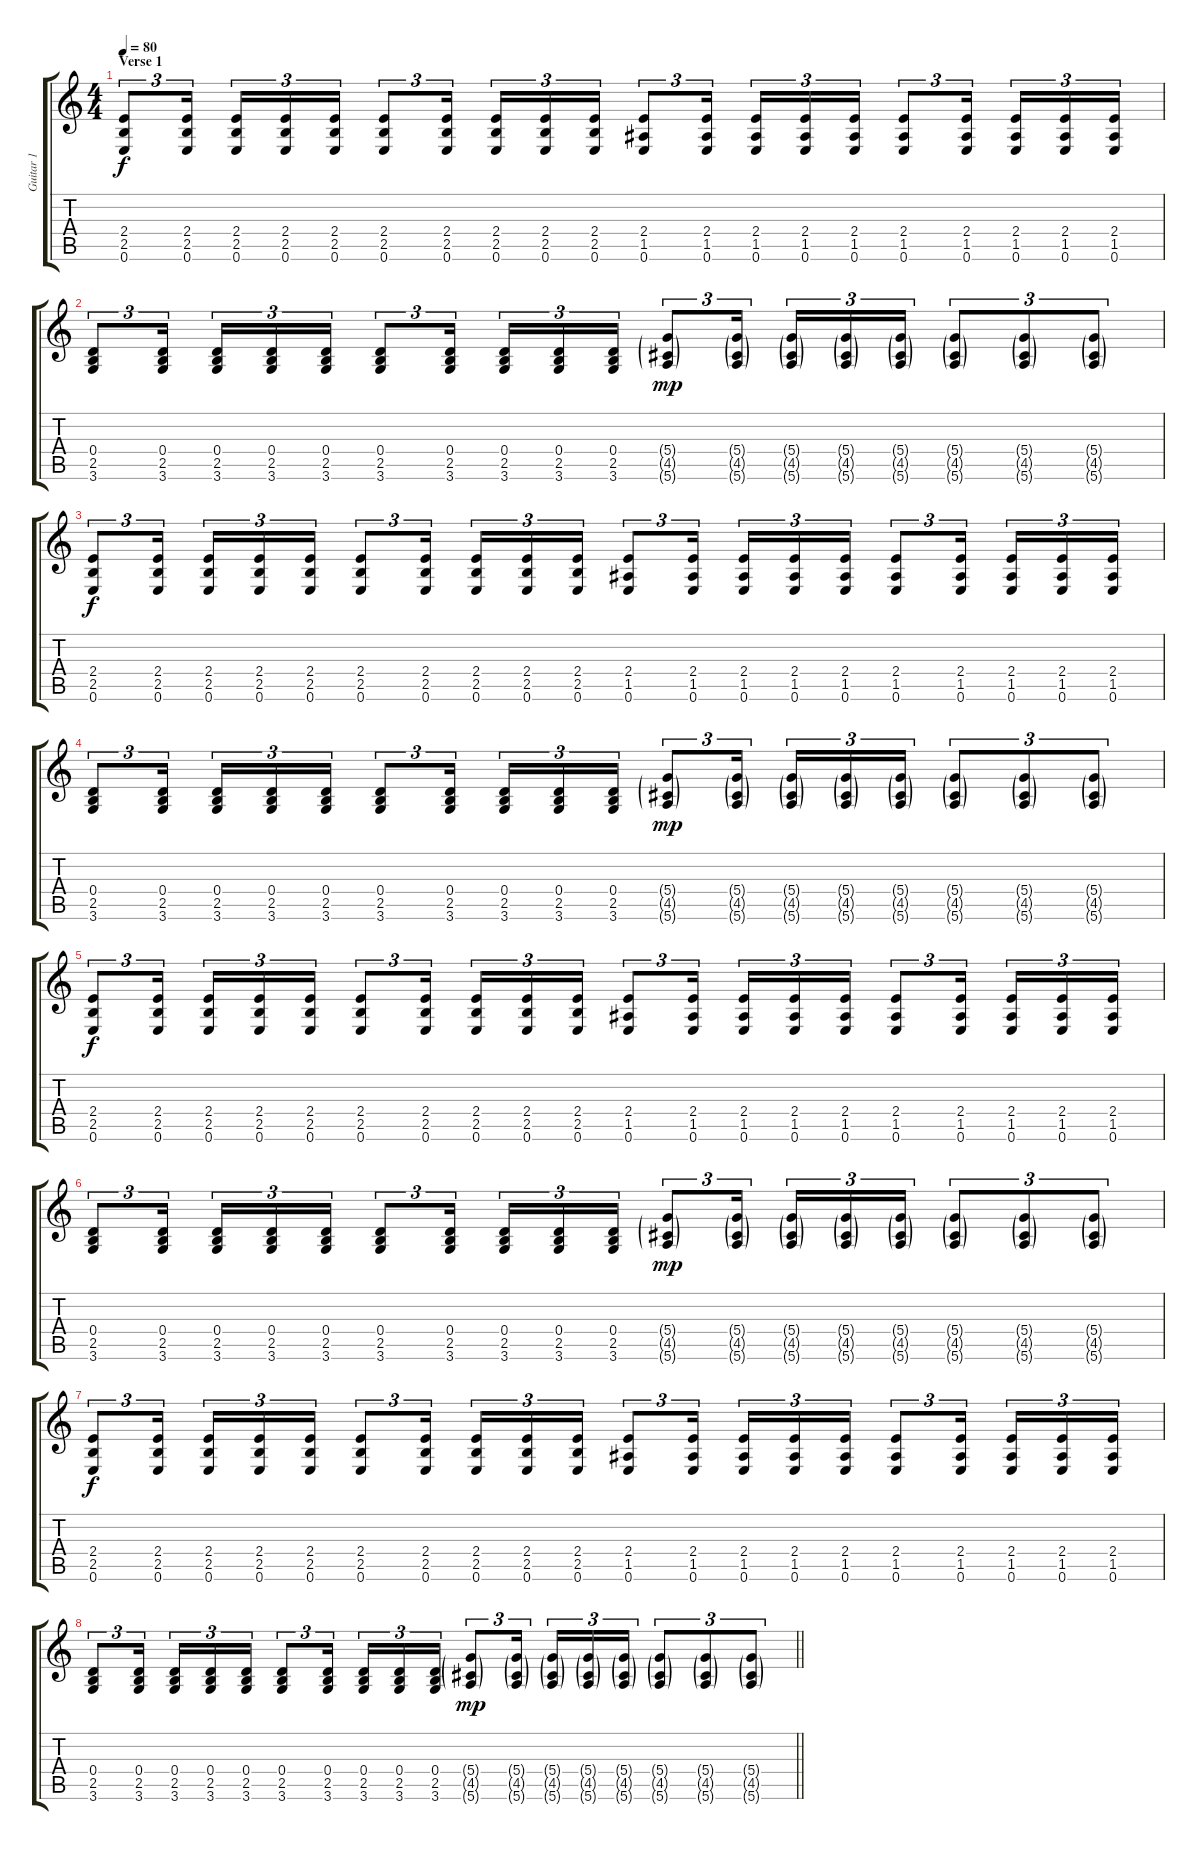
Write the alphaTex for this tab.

\track ("Guitar 1" "Guitar 1") {instrument distortionguitar}
\staff {score tabs}
\tuning (E4 B3 G3 D3 A2 E2) {hide}
\ts (4 4)
\section ("" "Verse 1")
\tempo 80
\clef g2
\ks c
(2.4 2.5 0.6).8{tu (3 2) dy f volume 13} (2.4 2.5 0.6).16{tu (3 2) beam splitsecondary} (2.4 2.5 0.6).16{tu (3 2)} (2.4 2.5 0.6).16{tu (3 2)} (2.4 2.5 0.6).16{tu (3 2)} (2.4 2.5 0.6).8{tu (3 2)} (2.4 2.5 0.6).16{tu (3 2) beam splitsecondary} (2.4 2.5 0.6).16{tu (3 2)} (2.4 2.5 0.6).16{tu (3 2)} (2.4 2.5 0.6).16{tu (3 2)} (2.4 1.5 0.6).8{tu (3 2)} (2.4 1.5 0.6).16{tu (3 2) beam splitsecondary} (2.4 1.5 0.6).16{tu (3 2)} (2.4 1.5 0.6).16{tu (3 2)} (2.4 1.5 0.6).16{tu (3 2)} (2.4 1.5 0.6).8{tu (3 2)} (2.4 1.5 0.6).16{tu (3 2) beam splitsecondary} (2.4 1.5 0.6).16{tu (3 2)} (2.4 1.5 0.6).16{tu (3 2)} (2.4 1.5 0.6).16{tu (3 2)} |
(0.4 2.5 3.6).8{tu (3 2)} (0.4 2.5 3.6).16{tu (3 2) beam splitsecondary} (0.4 2.5 3.6).16{tu (3 2)} (0.4 2.5 3.6).16{tu (3 2)} (0.4 2.5 3.6).16{tu (3 2)} (0.4 2.5 3.6).8{tu (3 2)} (0.4 2.5 3.6).16{tu (3 2) beam splitsecondary} (0.4 2.5 3.6).16{tu (3 2)} (0.4 2.5 3.6).16{tu (3 2)} (0.4 2.5 3.6).16{tu (3 2)} (5.4{g} 4.5{g} 5.6{g}).8{tu (3 2) dy mp volume 16} (5.4{g} 4.5{g} 5.6{g}).16{tu (3 2) beam splitsecondary} (5.4{g} 4.5{g} 5.6{g}).16{tu (3 2)} (5.4{g} 4.5{g} 5.6{g}).16{tu (3 2)} (5.4{g} 4.5{g} 5.6{g}).16{tu (3 2)} (5.4{g} 4.5{g} 5.6{g}).8{tu (3 2)} (5.4{g} 4.5{g} 5.6{g}).8{tu (3 2)} (5.4{g} 4.5{g} 5.6{g}).8{tu (3 2)} |
(2.4 2.5 0.6).8{tu (3 2) dy f volume 13} (2.4 2.5 0.6).16{tu (3 2) beam splitsecondary} (2.4 2.5 0.6).16{tu (3 2)} (2.4 2.5 0.6).16{tu (3 2)} (2.4 2.5 0.6).16{tu (3 2)} (2.4 2.5 0.6).8{tu (3 2)} (2.4 2.5 0.6).16{tu (3 2) beam splitsecondary} (2.4 2.5 0.6).16{tu (3 2)} (2.4 2.5 0.6).16{tu (3 2)} (2.4 2.5 0.6).16{tu (3 2)} (2.4 1.5 0.6).8{tu (3 2)} (2.4 1.5 0.6).16{tu (3 2) beam splitsecondary} (2.4 1.5 0.6).16{tu (3 2)} (2.4 1.5 0.6).16{tu (3 2)} (2.4 1.5 0.6).16{tu (3 2)} (2.4 1.5 0.6).8{tu (3 2)} (2.4 1.5 0.6).16{tu (3 2) beam splitsecondary} (2.4 1.5 0.6).16{tu (3 2)} (2.4 1.5 0.6).16{tu (3 2)} (2.4 1.5 0.6).16{tu (3 2)} |
(0.4 2.5 3.6).8{tu (3 2)} (0.4 2.5 3.6).16{tu (3 2) beam splitsecondary} (0.4 2.5 3.6).16{tu (3 2)} (0.4 2.5 3.6).16{tu (3 2)} (0.4 2.5 3.6).16{tu (3 2)} (0.4 2.5 3.6).8{tu (3 2)} (0.4 2.5 3.6).16{tu (3 2) beam splitsecondary} (0.4 2.5 3.6).16{tu (3 2)} (0.4 2.5 3.6).16{tu (3 2)} (0.4 2.5 3.6).16{tu (3 2)} (5.4{g} 4.5{g} 5.6{g}).8{tu (3 2) dy mp volume 16} (5.4{g} 4.5{g} 5.6{g}).16{tu (3 2) beam splitsecondary} (5.4{g} 4.5{g} 5.6{g}).16{tu (3 2)} (5.4{g} 4.5{g} 5.6{g}).16{tu (3 2)} (5.4{g} 4.5{g} 5.6{g}).16{tu (3 2)} (5.4{g} 4.5{g} 5.6{g}).8{tu (3 2)} (5.4{g} 4.5{g} 5.6{g}).8{tu (3 2)} (5.4{g} 4.5{g} 5.6{g}).8{tu (3 2)} |
(2.4 2.5 0.6).8{tu (3 2) dy f volume 13} (2.4 2.5 0.6).16{tu (3 2) beam splitsecondary} (2.4 2.5 0.6).16{tu (3 2)} (2.4 2.5 0.6).16{tu (3 2)} (2.4 2.5 0.6).16{tu (3 2)} (2.4 2.5 0.6).8{tu (3 2)} (2.4 2.5 0.6).16{tu (3 2) beam splitsecondary} (2.4 2.5 0.6).16{tu (3 2)} (2.4 2.5 0.6).16{tu (3 2)} (2.4 2.5 0.6).16{tu (3 2)} (2.4 1.5 0.6).8{tu (3 2)} (2.4 1.5 0.6).16{tu (3 2) beam splitsecondary} (2.4 1.5 0.6).16{tu (3 2)} (2.4 1.5 0.6).16{tu (3 2)} (2.4 1.5 0.6).16{tu (3 2)} (2.4 1.5 0.6).8{tu (3 2)} (2.4 1.5 0.6).16{tu (3 2) beam splitsecondary} (2.4 1.5 0.6).16{tu (3 2)} (2.4 1.5 0.6).16{tu (3 2)} (2.4 1.5 0.6).16{tu (3 2)} |
(0.4 2.5 3.6).8{tu (3 2)} (0.4 2.5 3.6).16{tu (3 2) beam splitsecondary} (0.4 2.5 3.6).16{tu (3 2)} (0.4 2.5 3.6).16{tu (3 2)} (0.4 2.5 3.6).16{tu (3 2)} (0.4 2.5 3.6).8{tu (3 2)} (0.4 2.5 3.6).16{tu (3 2) beam splitsecondary} (0.4 2.5 3.6).16{tu (3 2)} (0.4 2.5 3.6).16{tu (3 2)} (0.4 2.5 3.6).16{tu (3 2)} (5.4{g} 4.5{g} 5.6{g}).8{tu (3 2) dy mp volume 16} (5.4{g} 4.5{g} 5.6{g}).16{tu (3 2) beam splitsecondary} (5.4{g} 4.5{g} 5.6{g}).16{tu (3 2)} (5.4{g} 4.5{g} 5.6{g}).16{tu (3 2)} (5.4{g} 4.5{g} 5.6{g}).16{tu (3 2)} (5.4{g} 4.5{g} 5.6{g}).8{tu (3 2)} (5.4{g} 4.5{g} 5.6{g}).8{tu (3 2)} (5.4{g} 4.5{g} 5.6{g}).8{tu (3 2)} |
(2.4 2.5 0.6).8{tu (3 2) dy f volume 13} (2.4 2.5 0.6).16{tu (3 2) beam splitsecondary} (2.4 2.5 0.6).16{tu (3 2)} (2.4 2.5 0.6).16{tu (3 2)} (2.4 2.5 0.6).16{tu (3 2)} (2.4 2.5 0.6).8{tu (3 2)} (2.4 2.5 0.6).16{tu (3 2) beam splitsecondary} (2.4 2.5 0.6).16{tu (3 2)} (2.4 2.5 0.6).16{tu (3 2)} (2.4 2.5 0.6).16{tu (3 2)} (2.4 1.5 0.6).8{tu (3 2)} (2.4 1.5 0.6).16{tu (3 2) beam splitsecondary} (2.4 1.5 0.6).16{tu (3 2)} (2.4 1.5 0.6).16{tu (3 2)} (2.4 1.5 0.6).16{tu (3 2)} (2.4 1.5 0.6).8{tu (3 2)} (2.4 1.5 0.6).16{tu (3 2) beam splitsecondary} (2.4 1.5 0.6).16{tu (3 2)} (2.4 1.5 0.6).16{tu (3 2)} (2.4 1.5 0.6).16{tu (3 2)} |
\barLineRight lightlight
(0.4 2.5 3.6).8{tu (3 2)} (0.4 2.5 3.6).16{tu (3 2) beam splitsecondary} (0.4 2.5 3.6).16{tu (3 2)} (0.4 2.5 3.6).16{tu (3 2)} (0.4 2.5 3.6).16{tu (3 2)} (0.4 2.5 3.6).8{tu (3 2)} (0.4 2.5 3.6).16{tu (3 2) beam splitsecondary} (0.4 2.5 3.6).16{tu (3 2)} (0.4 2.5 3.6).16{tu (3 2)} (0.4 2.5 3.6).16{tu (3 2)} (5.4{g} 4.5{g} 5.6{g}).8{tu (3 2) dy mp volume 16} (5.4{g} 4.5{g} 5.6{g}).16{tu (3 2) beam splitsecondary} (5.4{g} 4.5{g} 5.6{g}).16{tu (3 2)} (5.4{g} 4.5{g} 5.6{g}).16{tu (3 2)} (5.4{g} 4.5{g} 5.6{g}).16{tu (3 2)} (5.4{g} 4.5{g} 5.6{g}).8{tu (3 2)} (5.4{g} 4.5{g} 5.6{g}).8{tu (3 2)} (5.4{g} 4.5{g} 5.6{g}).8{tu (3 2)}
